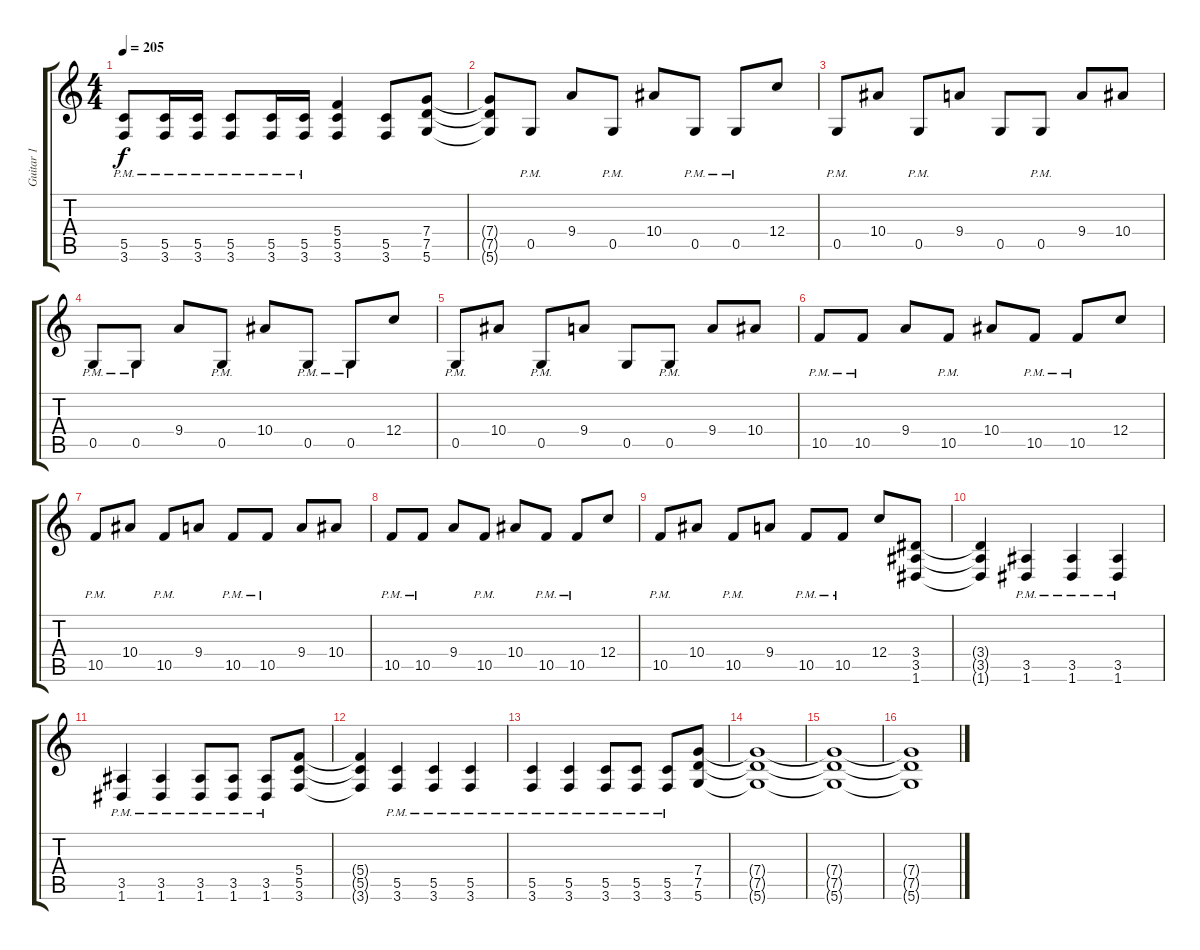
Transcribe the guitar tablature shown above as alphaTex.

\track ("Guitar 1" "Guitar 1") {instrument distortionguitar}
\staff {score tabs}
\tuning (D4 A3 F3 C3 G2 D2) {hide}
\ts (4 4)
\tempo 205
\clef g2
\ks c
(5.5{pm} 3.6{pm}).8{dy f} (5.5{pm} 3.6{pm}).16 (5.5{pm} 3.6{pm}).16 (5.5{pm} 3.6{pm}).8 (5.5{pm} 3.6{pm}).16 (5.5{pm} 3.6{pm}).16 (5.4 5.5 3.6).4 (5.5 3.6).8 (7.4 7.5 5.6).8 |
(7.4{t} 7.5{t} 5.6{t}).8 0.5{pm}.8 9.4.8 0.5{pm}.8 10.4.8 0.5{pm}.8 0.5{pm}.8 12.4.8 |
0.5{pm}.8 10.4.8 0.5{pm}.8 9.4.8 0.5.8 0.5{pm}.8 9.4.8 10.4.8 |
0.5{pm}.8 0.5{pm}.8 9.4.8 0.5{pm}.8 10.4.8 0.5{pm}.8 0.5{pm}.8 12.4.8 |
0.5{pm}.8 10.4.8 0.5{pm}.8 9.4.8 0.5.8 0.5{pm}.8 9.4.8 10.4.8 |
10.5{pm}.8 10.5{pm}.8 9.4.8 10.5{pm}.8 10.4.8 10.5{pm}.8 10.5{pm}.8 12.4.8 |
10.5{pm}.8 10.4.8 10.5{pm}.8 9.4.8 10.5{pm}.8 10.5{pm}.8 9.4.8 10.4.8 |
10.5{pm}.8 10.5{pm}.8 9.4.8 10.5{pm}.8 10.4.8 10.5{pm}.8 10.5{pm}.8 12.4.8 |
10.5{pm}.8 10.4.8 10.5{pm}.8 9.4.8 10.5{pm}.8 10.5{pm}.8 12.4.8 (3.4 3.5 1.6).8 |
(3.4{t} 3.5{t} 1.6{t}).4 (3.5{pm} 1.6{pm}).4 (3.5{pm} 1.6{pm}).4 (3.5{pm} 1.6{pm}).4 |
(3.5{pm} 1.6{pm}).4 (3.5{pm} 1.6{pm}).4 (3.5{pm} 1.6{pm}).8 (3.5{pm} 1.6{pm}).8 (3.5{pm} 1.6{pm}).8 (5.4 5.5 3.6).8 |
(5.4{t} 5.5{t} 3.6{t}).4 (5.5{pm} 3.6{pm}).4 (5.5{pm} 3.6{pm}).4 (5.5{pm} 3.6{pm}).4 |
(5.5{pm} 3.6{pm}).4 (5.5{pm} 3.6{pm}).4 (5.5{pm} 3.6{pm}).8 (5.5{pm} 3.6{pm}).8 (5.5{pm} 3.6{pm}).8 (7.4 7.5 5.6).8 |
(7.4{t} 7.5{t} 5.6{t}).1 |
(7.4{t} 7.5{t} 5.6{t}).1 |
(7.4{t} 7.5{t} 5.6{t}).1
